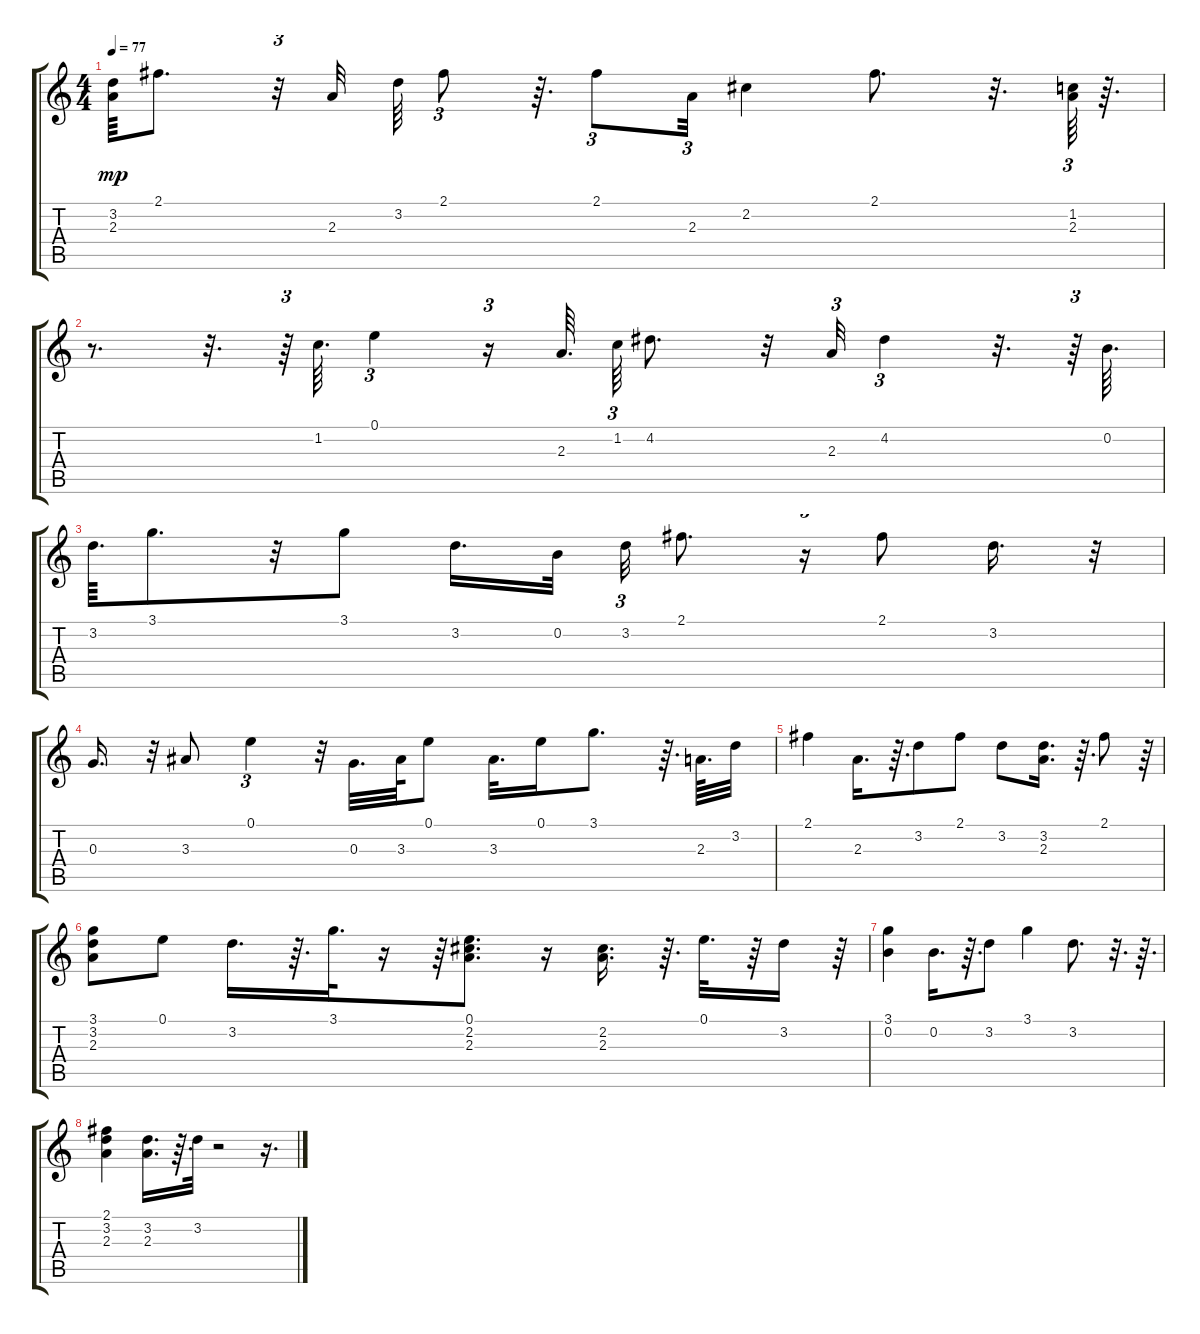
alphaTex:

\track "" {instrument acousticguitarnylon}
\staff {score tabs}
\tuning (E4 B3 G3 D3 A2 E2) {hide}
\ts (4 4)
\tempo 77
\clef g2
\ks c
(3.2 2.3).64{dy mp} 2.1.8{d} r.32{tu (3 2)} 2.3.32 3.2.64 2.1.8{tu (3 2)} r.64{d} 2.1.8{tu (3 2)} 2.3.32{tu (3 2)} 2.2.4 2.1.8{d} r.32{d} (1.2 2.3).64{tu (3 2)} r.64{d} |
r.8{d} r.32{d} r.64{tu (3 2)} 1.2.64{d} 0.1.4{tu (3 2)} r.16{tu (3 2)} 2.3.64{d} 1.2.64{tu (3 2)} 4.2.8{d} r.32 2.3.32{tu (3 2)} 4.2.4{tu (3 2)} r.32{d} r.64{tu (3 2)} 0.2.64{d} |
3.2.64{d} 3.1.8{d} r.32 3.1.8 3.2.16{d} 0.2.32 3.2.32{tu (3 2)} 2.1.8{d} r.16{tu (3 2)} 2.1.8 3.2.16{d} r.32 |
0.3.16{d} r.32{tu (3 2)} 3.3.8 0.1.4{tu (3 2)} r.32{tu (3 2)} 0.3.32{d} 3.3.64 0.1.8 3.3.32{d} 0.1.16 3.1.8{d} r.64{d} 2.3.64{d} 3.2.32 |
2.1.4 2.3.16{d} r.64{d} 3.2.8 2.1.8 3.2.8 (3.2 2.3).16{d} r.64{d} 2.1.8 r.64 |
(3.1 3.2 2.3).8 0.1.8 3.2.16{d} r.64{d} 3.1.32{d} r.16 r.64 (0.1 2.2 2.3).8{d} r.16 (2.2 2.3).16{d} r.64{d} 0.1.32{d} r.64 3.2.16 r.64 |
(3.1 0.2).4 0.2.16{d} r.64{d} 3.2.8 3.1.4 3.2.8{d} r.32{d} r.64{d} |
(2.1 3.2 2.3).4 (3.2 2.3).16{d} r.64{d} 3.2.32 r.2 r.16{d}
